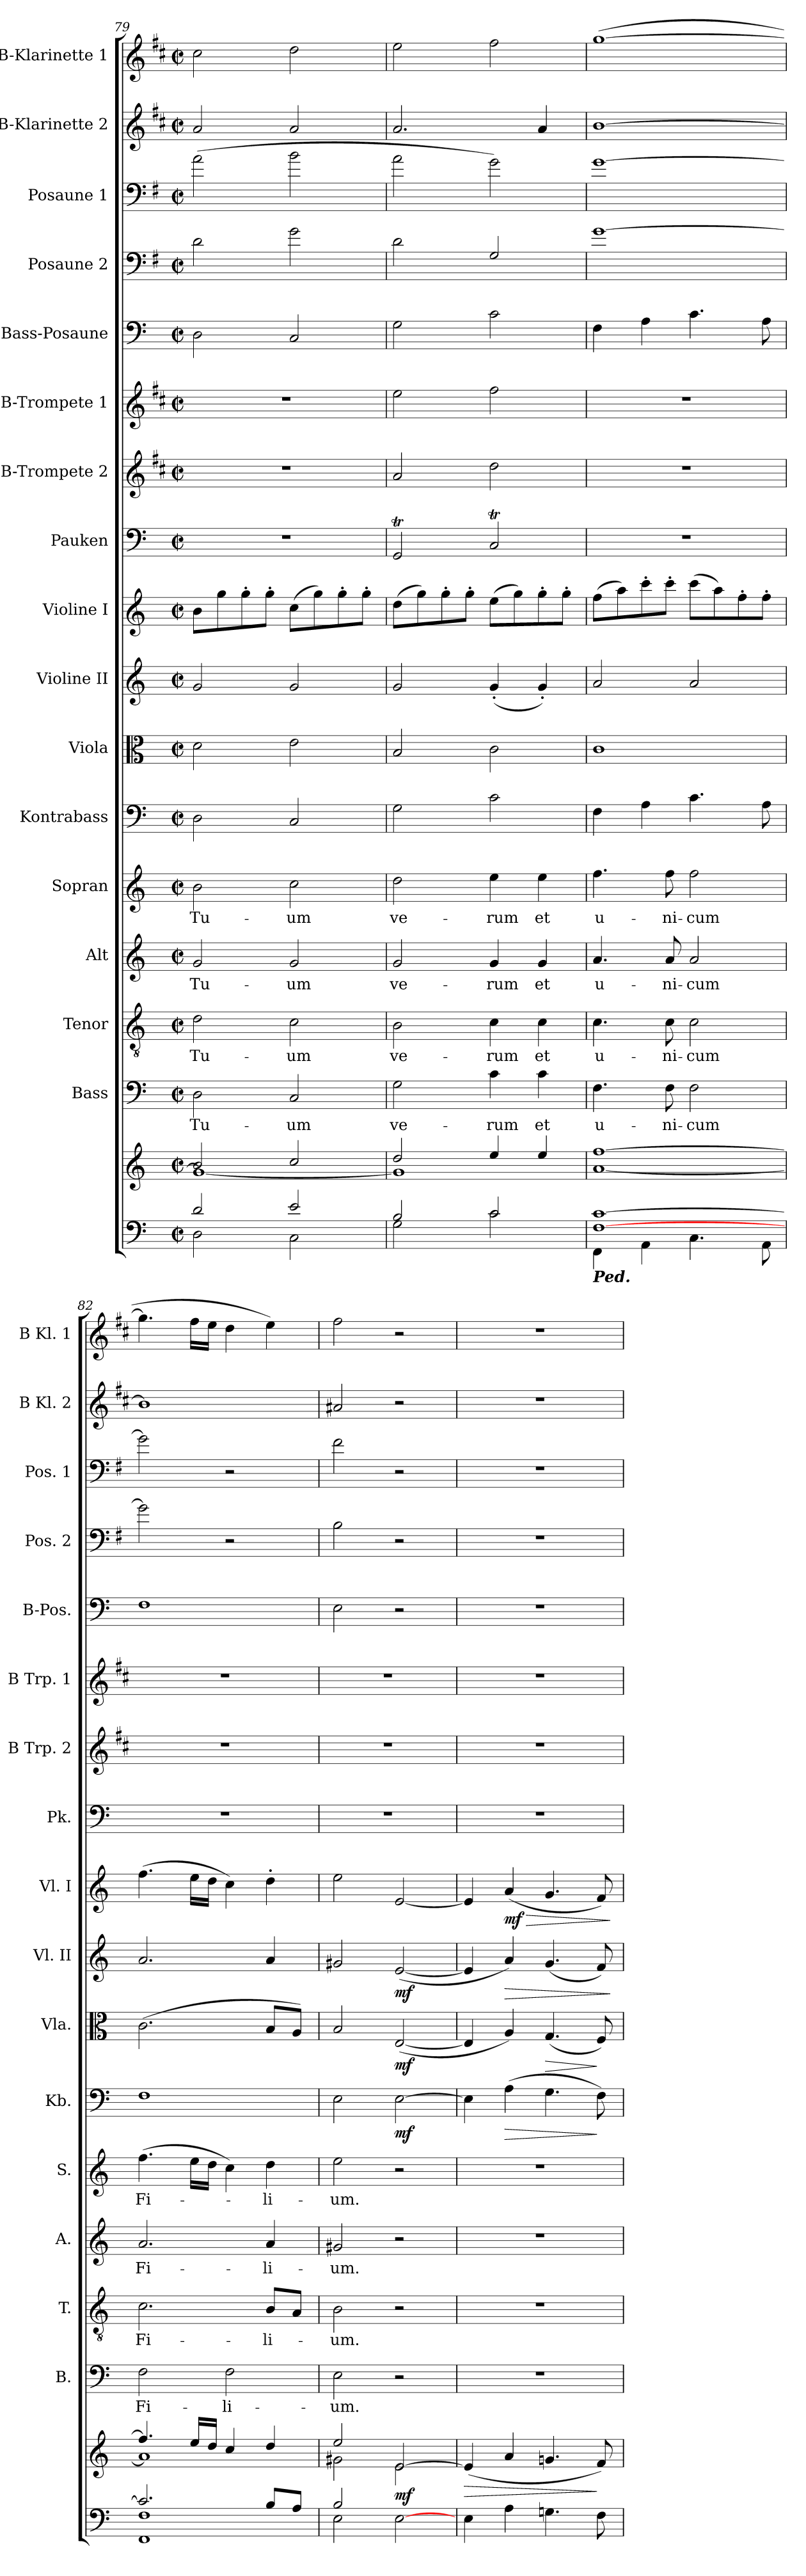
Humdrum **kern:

**kern	**kern	**dynam	**kern	**text	**kern	**text	**kern	**text	**kern	**text	**kern	**dynam	**kern	**dynam	**kern	**dynam	**kern	**dynam	**kern	**kern	**kern	**kern	**kern	**kern	**kern	**kern
*part17	*part17	*part17	*part16	*part16	*part15	*part15	*part14	*part14	*part13	*part13	*part12	*part12	*part11	*part11	*part10	*part10	*part9	*part9	*part8	*part7	*part6	*part5	*part4	*part3	*part2	*part1
*staff18	*staff17	*staff17/18	*staff16	*staff16	*staff15	*staff15	*staff14	*staff14	*staff13	*staff13	*staff12	*staff12	*staff11	*staff11	*staff10	*staff10	*staff9	*staff9	*staff8	*staff7	*staff6	*staff5	*staff4	*staff3	*staff2	*staff1
*	*	*	*I"Bass	*	*I"Tenor	*	*I"Alt	*	*I"Sopran	*	*I"Kontrabass	*	*I"Viola	*	*I"Violine II	*	*I"Violine I	*	*I"Pauken	*I"B-Trompete 2	*I"B-Trompete 1	*I"Bass-Posaune	*I"Posaune 2	*I"Posaune 1	*I"B-Klarinette 2	*I"B-Klarinette 1
*	*	*	*I'B.	*	*I'T.	*	*I'A.	*	*I'S.	*	*I'Kb.	*	*I'Vla.	*	*I'Vl. II	*	*I'Vl. I	*	*I'Pk.	*I'B Trp. 2	*I'B Trp. 1	*I'B-Pos.	*I'Pos. 2	*I'Pos. 1	*I'B Kl. 2	*I'B Kl. 1
*clefF4	*clefG2	*	*clefF4	*	*clefGv2	*	*clefG2	*	*clefG2	*	*clefF4	*	*clefC3	*	*clefG2	*	*clefG2	*	*clefF4	*clefG2	*clefG2	*clefF4	*clefF4	*clefF4	*clefG2	*clefG2
*	*	*	*	*	*	*	*	*	*	*	*ITrd7c12	*	*	*	*	*	*	*	*	*ITrd1c2	*ITrd1c2	*	*ITrd4c7	*ITrd4c7	*ITrd1c2	*ITrd1c2
*k[]	*k[]	*	*k[]	*	*k[]	*	*k[]	*	*k[]	*	*k[]	*	*k[]	*	*k[]	*	*k[]	*	*k[]	*k[]	*k[]	*k[]	*k[]	*k[]	*k[]	*k[]
*C:	*C:	*	*C:	*	*C:	*	*C:	*	*C:	*	*C:	*	*C:	*	*C:	*	*C:	*	*C:	*C:	*C:	*C:	*C:	*C:	*C:	*C:
*M2/2	*M2/2	*	*M2/2	*	*M2/2	*	*M2/2	*	*M2/2	*	*M2/2	*	*M2/2	*	*M2/2	*	*M2/2	*	*M2/2	*M2/2	*M2/2	*M2/2	*M2/2	*M2/2	*M2/2	*M2/2
*met(c|)	*met(c|)	*	*met(c|)	*	*met(c|)	*	*met(c|)	*	*met(c|)	*	*met(c|)	*	*met(c|)	*	*met(c|)	*	*met(c|)	*	*met(c|)	*met(c|)	*met(c|)	*met(c|)	*met(c|)	*met(c|)	*met(c|)	*met(c|)
=79	=79	=79	=79	=79	=79	=79	=79	=79	=79	=79	=79	=79	=79	=79	=79	=79	=79	=79	=79	=79	=79	=79	=79	=79	=79	=79
*^	*^	*	*	*	*	*	*	*	*	*	*	*	*	*	*	*	*	*	*	*	*	*	*	*	*	*
!	!	!	!	!	!	!LO:LY:b	!	!LO:LY:b	!	!LO:LY:b	!	!LO:LY:b	!	!	!	!	!	!	!	!	!	!	!	!	!	!	!	!
2d/	2D\	2b/	1g_	.	2D\	Tu-	2d\	Tu-	2g/	Tu-	2b\	Tu-	2DD\	.	2d\	.	2g/	.	8b\L	.	1r	1r	1r	2D\	2G\	(>2d\	2g/	2b\
.	.	.	.	.	.	.	.	.	.	.	.	.	.	.	.	.	.	.	8gg\	.	.	.	.	.	.	.	.	.
.	.	.	.	.	.	.	.	.	.	.	.	.	.	.	.	.	.	.	8gg'>\	.	.	.	.	.	.	.	.	.
.	.	.	.	.	.	.	.	.	.	.	.	.	.	.	.	.	.	.	8gg'>\J	.	.	.	.	.	.	.	.	.
!	!	!	!	!	!	!LO:LY:b	!	!LO:LY:b	!	!LO:LY:b	!	!LO:LY:b	!	!	!	!	!	!	!	!	!	!	!	!	!	!	!	!
2e/	2C\	2cc/	.	.	2C/	-um	2c\	-um	2g/	-um	2cc\	-um	2CC/	.	2e\	.	2g/	.	(>8cc\L	.	.	.	.	2C/	2c\	2e\	2g/	2cc\
.	.	.	.	.	.	.	.	.	.	.	.	.	.	.	.	.	.	.	8gg\)	.	.	.	.	.	.	.	.	.
.	.	.	.	.	.	.	.	.	.	.	.	.	.	.	.	.	.	.	8gg'>\	.	.	.	.	.	.	.	.	.
.	.	.	.	.	.	.	.	.	.	.	.	.	.	.	.	.	.	.	8gg'>\J	.	.	.	.	.	.	.	.	.
!!LO:PB:g=z
=80	=80	=80	=80	=80	=80	=80	=80	=80	=80	=80	=80	=80	=80	=80	=80	=80	=80	=80	=80	=80	=80	=80	=80	=80	=80	=80	=80	=80
!	!	!	!	!	!	!LO:LY:b	!	!LO:LY:b	!	!LO:LY:b	!	!LO:LY:b	!	!	!	!	!	!	!	!	!	!	!	!	!	!	!	!
2B/	2G\	2dd/	1g]	.	2G\	ve-	2B\	ve-	2g/	ve-	2dd\	ve-	2GG\	.	2B/	.	2g/	.	(>8dd\L	.	2GGT/	2g/	2dd\	2G\	2G\	2d\	2.g/	2dd\
.	.	.	.	.	.	.	.	.	.	.	.	.	.	.	.	.	.	.	8gg\)	.	.	.	.	.	.	.	.	.
.	.	.	.	.	.	.	.	.	.	.	.	.	.	.	.	.	.	.	8gg'>\	.	.	.	.	.	.	.	.	.
.	.	.	.	.	.	.	.	.	.	.	.	.	.	.	.	.	.	.	8gg'>\J	.	.	.	.	.	.	.	.	.
!	!	!	!	!	!	!LO:LY:b	!	!LO:LY:b	!	!LO:LY:b	!	!LO:LY:b	!	!	!	!	!	!	!	!	!	!	!	!	!	!	!	!
2c/	2c\	4ee/	.	.	4c\	-rum	4c\	-rum	4g/	-rum	4ee\	-rum	2C\	.	2c\	.	(<4g'</	.	(>8ee\L	.	2CT/	2cc\	2ee\	2c\	2C/	2c\)	.	2ee\
.	.	.	.	.	.	.	.	.	.	.	.	.	.	.	.	.	.	.	8gg\)	.	.	.	.	.	.	.	.	.
!	!	!	!	!	!	!LO:LY:b	!	!LO:LY:b	!	!LO:LY:b	!	!LO:LY:b	!	!	!	!	!	!	!	!	!	!	!	!	!	!	!	!
.	.	4ee/	.	.	4c\	et	4c\	et	4g/	et	4ee\	et	.	.	.	.	4g'</)	.	8gg'>\	.	.	.	.	.	.	.	4g/	.
.	.	.	.	.	.	.	.	.	.	.	.	.	.	.	.	.	.	.	8gg'>\J	.	.	.	.	.	.	.	.	.
=81	=81	=81	=81	=81	=81	=81	=81	=81	=81	=81	=81	=81	=81	=81	=81	=81	=81	=81	=81	=81	=81	=81	=81	=81	=81	=81	=81	=81
!LO:TX:b:Bi:t=Ped.	!	!	!	!	!	!	!	!	!	!	!	!	!	!	!	!	!	!	!	!	!	!	!	!	!	!	!	!
!	!	!	!	!	!	!LO:LY:b	!	!LO:LY:b	!	!LO:LY:b	!	!LO:LY:b	!	!	!	!	!	!	!	!	!	!	!	!	!	!	!	!
[>1F [>1c	4FF\	[>1ff	[<1a	.	4.F\	u-	4.c\	u-	4.a/	u-	4.ff\	u-	4FF\	.	1c	.	2a/	.	(>8ff\L	.	1r	1r	1r	4F\	[1c	[1c	[1a	(>[1ff
.	.	.	.	.	.	.	.	.	.	.	.	.	.	.	.	.	.	.	8aa\)	.	.	.	.	.	.	.	.	.
.	4AA\	.	.	.	.	.	.	.	.	.	.	.	4AA\	.	.	.	.	.	8ccc'>\	.	.	.	.	4A\	.	.	.	.
!	!	!	!	!	!	!LO:LY:b	!	!LO:LY:b	!	!LO:LY:b	!	!LO:LY:b	!	!	!	!	!	!	!	!	!	!	!	!	!	!	!	!
.	.	.	.	.	8F\	-ni-	8c\	-ni-	8a/	-ni-	8ff\	-ni-	.	.	.	.	.	.	8ccc'>\J	.	.	.	.	.	.	.	.	.
!	!	!	!	!	!	!LO:LY:b	!	!LO:LY:b	!	!LO:LY:b	!	!LO:LY:b	!	!	!	!	!	!	!	!	!	!	!	!	!	!	!	!
.	4.C\	.	.	.	2F\	-cum	2c\	-cum	2a/	-cum	2ff\	-cum	4.C\	.	.	.	2a/	.	(>8ccc\L	.	.	.	.	4.c\	.	.	.	.
.	.	.	.	.	.	.	.	.	.	.	.	.	.	.	.	.	.	.	8aa\)	.	.	.	.	.	.	.	.	.
.	.	.	.	.	.	.	.	.	.	.	.	.	.	.	.	.	.	.	8ff'>\	.	.	.	.	.	.	.	.	.
.	8AA\	.	.	.	.	.	.	.	.	.	.	.	8AA\	.	.	.	.	.	8ff'>\J	.	.	.	.	8A\	.	.	.	.
=82	=82	=82	=82	=82	=82	=82	=82	=82	=82	=82	=82	=82	=82	=82	=82	=82	=82	=82	=82	=82	=82	=82	=82	=82	=82	=82	=82	=82
!	!	!	!	!	!	!LO:LY:b	!	!LO:LY:b	!	!LO:LY:b	!	!LO:LY:b	!	!	!	!	!	!	!	!	!	!	!	!	!	!	!	!
2.c/]	1FF 1F	4.ff/]	1a]	.	2F\	Fi-	2.c\	Fi-	2.a/	Fi-	(>4.ff\	Fi-	1FF	.	(>2.c\	.	2.a/	.	(>4.ff\	.	1r	1r	1r	1F	2c\]	2c\]	1a]	4.ff\]
.	.	16ee/LL	.	.	.	.	.	.	.	.	16ee\LL	.	.	.	.	.	.	.	16ee\LL	.	.	.	.	.	.	.	.	16ee\LL
.	.	16dd/JJ	.	.	.	.	.	.	.	.	16dd\JJ	.	.	.	.	.	.	.	16dd\JJ	.	.	.	.	.	.	.	.	16dd\JJ
!	!	!	!	!	!	!LO:LY:b	!	!	!	!	!	!	!	!	!	!	!	!	!	!	!	!	!	!	!	!	!	!
.	.	4cc/	.	.	2F\	-li-	.	.	.	.	4cc\)	.	.	.	.	.	.	.	4cc\)	.	.	.	.	.	2r	2r	.	4cc\
!	!	!	!	!	!	!	!	!LO:LY:b	!	!LO:LY:b	!	!LO:LY:b	!	!	!	!	!	!	!	!	!	!	!	!	!	!	!	!
8B/L	.	4dd/	.	.	.	.	8B/L	-li-	4a/	-li-	4dd\	-li-	.	.	8B/L	.	4a/	.	4dd'>\	.	.	.	.	.	.	.	.	4dd\)
8A/J	.	.	.	.	.	.	8A/J	.	.	.	.	.	.	.	8A/J)	.	.	.	.	.	.	.	.	.	.	.	.	.
=83	=83	=83	=83	=83	=83	=83	=83	=83	=83	=83	=83	=83	=83	=83	=83	=83	=83	=83	=83	=83	=83	=83	=83	=83	=83	=83	=83	=83
!	!	!	!	!	!	!LO:LY:b	!	!LO:LY:b	!	!LO:LY:b	!	!LO:LY:b	!	!	!	!	!	!	!	!	!	!	!	!	!	!	!	!
2B/	2E\	2ee/	2g#X\	.	2E\	-um.	2B\	-um.	2g#X/	-um.	2ee\	-um.	2EE\	.	2B/	.	2g#X/	.	2ee\	.	1r	1r	1r	2E\	2E\	2B\	2g#X/	2ee\
!	!	!	!	!LO:DY:b	!	!	!	!	!	!	!	!	!	!LO:DY:b	!	!LO:DY:b	!	!LO:DY:b	!	!	!	!	!	!	!	!	!	!
2ryy	[<2E\	[>2e/	2e\	mf	2r	.	2r	.	2r	.	2r	.	[2EE\	mf	(<[2E/	mf	(<[2e/	mf	[2e/	.	.	.	.	2r	2r	2r	2r	2r
=84	=84	=84	=84	=84	=84	=84	=84	=84	=84	=84	=84	=84	=84	=84	=84	=84	=84	=84	=84	=84	=84	=84	=84	=84	=84	=84	=84	=84
!	!	!	!	!LO:HP:b	!	!	!	!	!	!	!	!	!	!	!	!	!	!	!	!	!	!	!	!	!	!	!	!
*v	*v	*	*	*	*	*	*	*	*	*	*	*	*	*	*	*	*	*	*	*	*	*	*	*	*	*	*	*
*	*v	*v	*	*	*	*	*	*	*	*	*	*	*	*	*	*	*	*	*	*	*	*	*	*	*	*	*
4E\	(<4e/]	>	1r	.	1r	.	1r	.	1r	.	4EE\]	.	4E/]	.	4e/]	.	4e/]	.	1r	1r	1r	1r	1r	1r	1r	1r
!	!	!	!	!	!	!	!	!	!	!	!	!LO:HP:b	!	!	!	!LO:HP:b	!	!LO:HP:b	!	!	!	!	!	!	!	!
!	!	!	!	!	!	!	!	!	!	!	!	!	!	!	!	!	!	!LO:DY:n=1:b	!	!	!	!	!	!	!	!
4A\	4a/	.	.	.	.	.	.	.	.	.	(>4AA\	>	4A/)	.	4a/)	>	(<4a/	> mf	.	.	.	.	.	.	.	.
!	!	!	!	!	!	!	!	!	!	!	!	!	!	!LO:HP:b	!	!	!	!	!	!	!	!	!	!	!	!
4.Gn\	4.gn/	.	.	.	.	.	.	.	.	.	4.GG\	.	(<4.G/	>	(<4.g/	.	4.g/	.	.	.	.	.	.	.	.	.
8F\	8f/)	]	.	.	.	.	.	.	.	.	8FF\)	]	8F/)	]	8f/)	.	8f/)	.	.	.	.	.	.	.	.	.
.	.	.	.	.	.	.	.	.	.	.	.	.	.	.	.	]	.	]	.	.	.	.	.	.	.	.
=	=	=	=	=	=	=	=	=	=	=	=	=	=	=	=	=	=	=	=	=	=	=	=	=	=	=
*-	*-	*-	*-	*-	*-	*-	*-	*-	*-	*-	*-	*-	*-	*-	*-	*-	*-	*-	*-	*-	*-	*-	*-	*-	*-	*-
